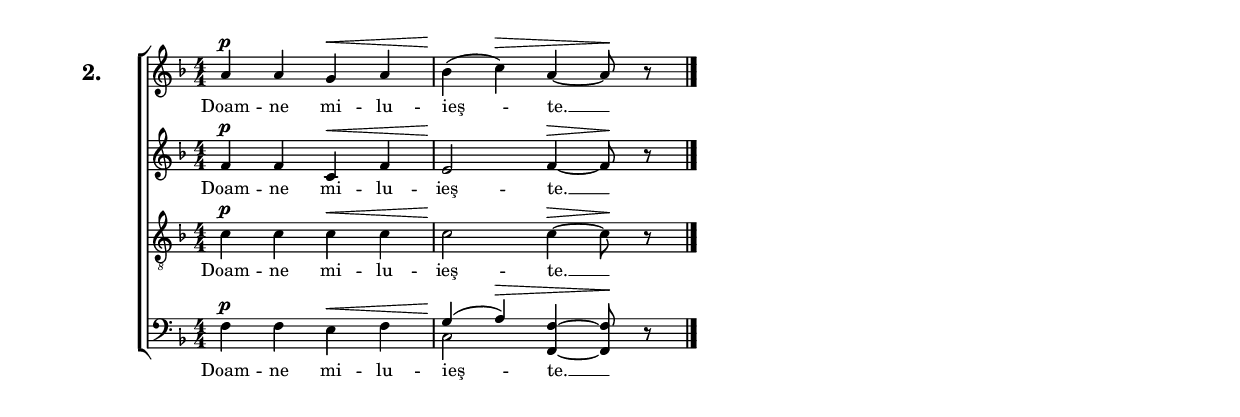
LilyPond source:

\version "2.10.10"
\include "defines.ly"
#(define myNoteSpacing 5.0)
#(define raggedRight #t)
midiTempo = 
  \midi {
    \context {
      \Score
      tempoWholesPerMinute = #(ly:make-moment 124 4)
      }
    }


\include "preamble.ly"

global = {
  \globalPreamble
  \key f \major
  \override Staff.TimeSignature #'style = #'()
  \time 4/4
}

sopMusic = \relative {
  \set Staff.instrumentName = \markup { \bold \huge \bigger 2. }
  a'^\p a g^\< a
  bes(\! c)^\> a~ a8\! r \bar "|."
}

sopWords = \lyricmode {
  Doam -- ne mi -- lu -- ieş -- te. __
}

altoMusic = \relative {
  f4^\p f c^\< f
  e2\! f4~^\> f8\! r8
}

altoWords = \sopWords

tenorMusic = \relative {
  c4^\p c c^\< c
  c2\! c4~^\> c8\! r8
}

tenorWords = \sopWords

bassMusic = \relative {
  f,4^\p f e^\< f
  <<
    { \voiceOne g(\! a)^\> }
    \new Voice = "split" { \voiceTwo c,2 }
  >>
  \oneVoice <f f,>4~ <f f,>8\! r
}

bassWords = \sopWords

\include "four-staves.ly"
